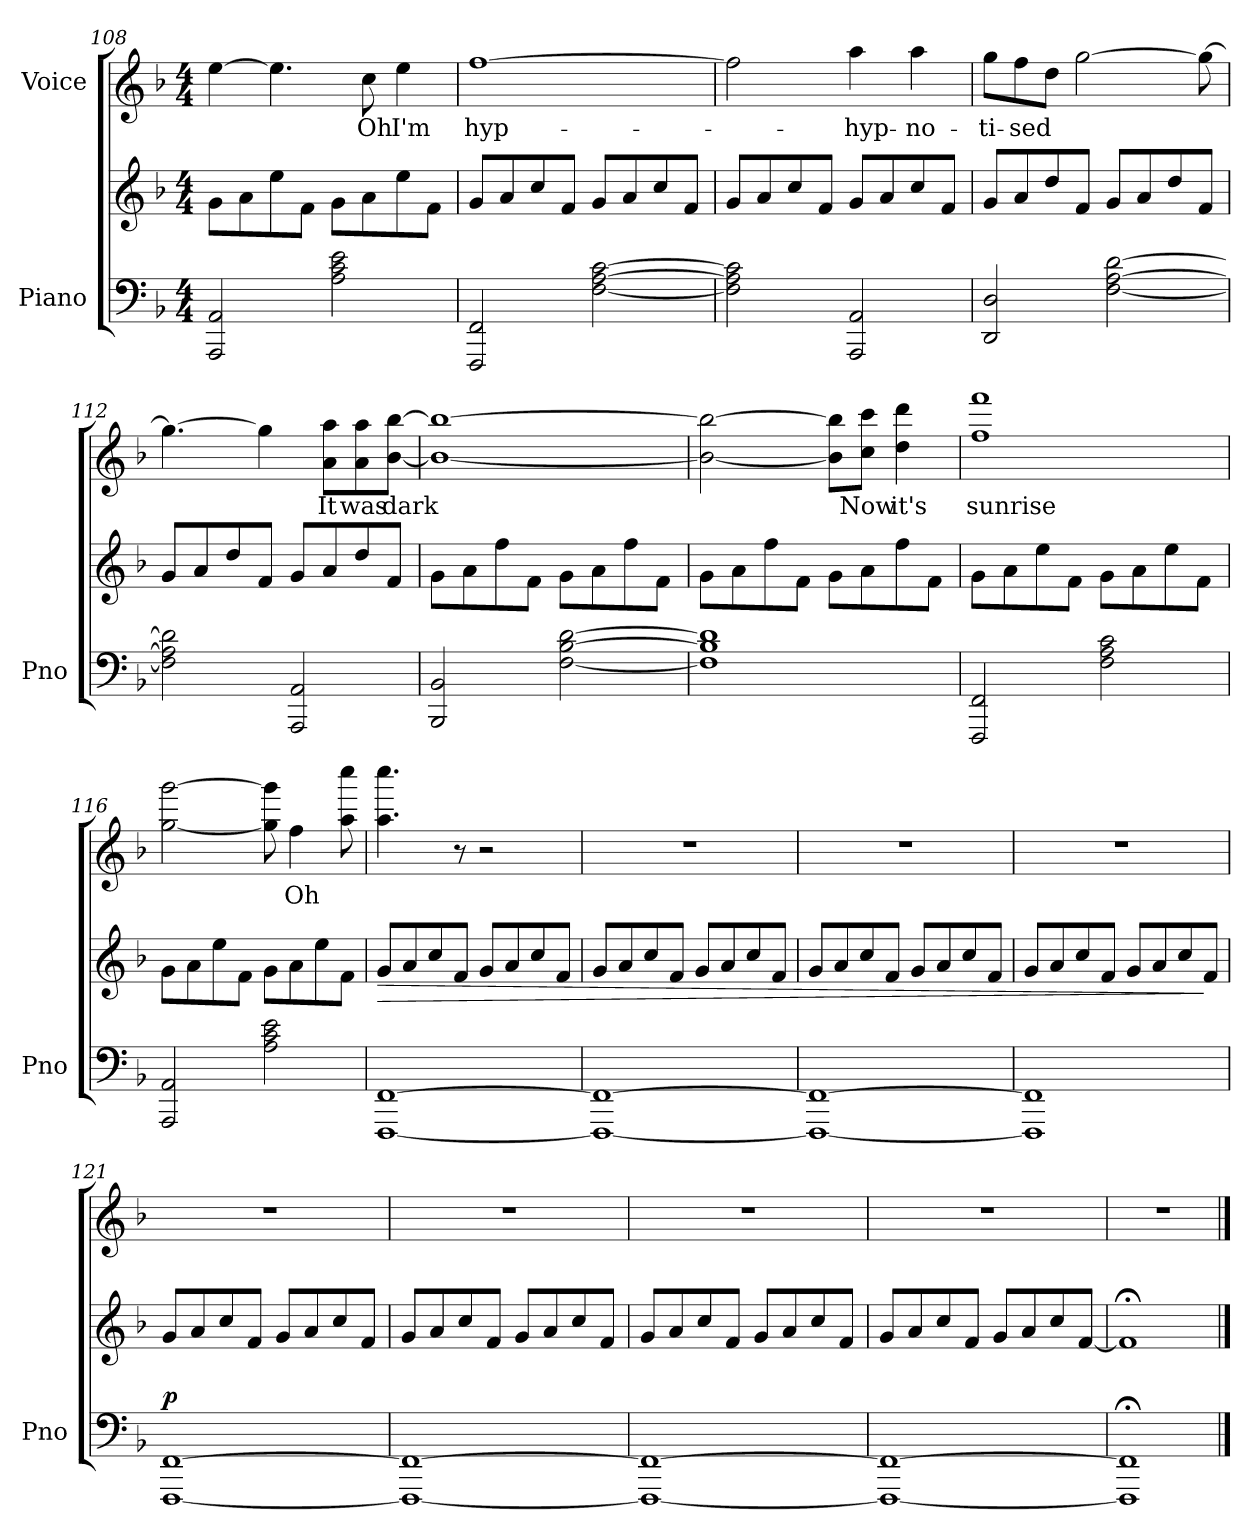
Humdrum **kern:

**kern	**kern	**dynam	**kern	**text
*part2	*part2	*part2	*part1	*part1
*staff3	*staff2	*staff2/3	*staff1	*staff1
*I"Piano	*	*	*I"Voice	*
*I'Pno	*	*	*	*
*clefF4	*clefG2	*	*clefG2	*
*k[b-]	*k[b-]	*	*k[b-]	*
*M4/4	*M4/4	*	*M4/4	*
=108	=108	=108	=108	=108
2AAA/ 2AA/	8g\L	.	[4ee\	.
.	8a\	.	.	.
.	8ee\	.	4.ee\]	.
.	8f\J	.	.	.
2A\ 2c\ 2e\	8g\L	.	.	.
.	8a\	.	8cc\	Oh
.	8ee\	.	4ee\	I'm
.	8f\J	.	.	.
=109	=109	=109	=109	=109
2FFF/ 2FF/	8g/L	.	[1ff	hyp-
.	8a/	.	.	.
.	8cc/	.	.	.
.	8f/J	.	.	.
[2F\ [2A\ [2c\	8g/L	.	.	.
.	8a/	.	.	.
.	8cc/	.	.	.
.	8f/J	.	.	.
=110	=110	=110	=110	=110
2F\] 2A\] 2c\]	8g/L	.	2ff\]	.
.	8a/	.	.	.
.	8cc/	.	.	.
.	8f/J	.	.	.
2AAA/ 2AA/	8g/L	.	4aa\	-hyp-
.	8a/	.	.	.
.	8cc/	.	4aa\	-no-
.	8f/J	.	.	.
!!LO:LB:g=z
=111	=111	=111	=111	=111
2DD/ 2D/	8g/L	.	8gg\L	-ti-
.	8a/	.	8ff\	-sed
.	8dd/	.	8dd\J	.
.	8f/J	.	[2gg\	.
[2F\ [2A\ [2d\	8g/L	.	.	.
.	8a/	.	.	.
.	8dd/	.	.	.
.	8f/J	.	8gg\_	.
=112	=112	=112	=112	=112
2F\] 2A\] 2d\]	8g/L	.	4.gg\_	.
.	8a/	.	.	.
.	8dd/	.	.	.
.	8f/J	.	4gg\]	.
2AAA/ 2AA/	8g/L	.	.	.
.	8a/	.	8a\ 8aa\L	It
.	8dd/	.	8a\ 8aa\	was
.	8f/J	.	[8b-\ [8bb-\J	dark
=113	=113	=113	=113	=113
2BBB-/ 2BB-/	8g\L	.	1b-_ 1bb-_	.
.	8a\	.	.	.
.	8ff\	.	.	.
.	8f\J	.	.	.
[2F\ [2B-\ [2d\	8g\L	.	.	.
.	8a\	.	.	.
.	8ff\	.	.	.
.	8f\J	.	.	.
=114	=114	=114	=114	=114
1F] 1B-] 1d]	8g\L	.	2b-\_ 2bb-\_	.
.	8a\	.	.	.
.	8ff\	.	.	.
.	8f\J	.	.	.
.	8g\L	.	8b-\] 8bb-\]L	.
.	8a\	.	8cc\ 8ccc\J	Now
.	8ff\	.	4dd\ 4ddd\	it's
.	8f\J	.	.	.
!!LO:LB:g=z
=115	=115	=115	=115	=115
2FFF/ 2FF/	8g\L	.	1ff 1fff	sunrise
.	8a\	.	.	.
.	8ee\	.	.	.
.	8f\J	.	.	.
2F\ 2A\ 2c\	8g\L	.	.	.
.	8a\	.	.	.
.	8ee\	.	.	.
.	8f\J	.	.	.
=116	=116	=116	=116	=116
2AAA/ 2AA/	8g\L	.	[2gg\ [2ggg\	.
.	8a\	.	.	.
.	8ee\	.	.	.
.	8f\J	.	.	.
2A\ 2c\ 2e\	8g\L	.	8gg\] 8ggg\]	.
.	8a\	.	4ff\	Oh
.	8ee\	.	.	.
.	8f\J	.	8aa\ 8cccc\	.
=117	=117	=117	=117	=117
!	!	!LO:HP:b	!	!
[1FFF [1FF	8g/L	>	4.aa\ 4.cccc\	.
.	8a/	.	.	.
.	8cc/	.	.	.
.	8f/J	.	8r	.
.	8g/L	.	2r	.
.	8a/	.	.	.
.	8cc/	.	.	.
.	8f/J	.	.	.
=118	=118	=118	=118	=118
1FFF_ 1FF_	8g/L	.	1r	.
.	8a/	.	.	.
.	8cc/	.	.	.
.	8f/J	.	.	.
.	8g/L	.	.	.
.	8a/	.	.	.
.	8cc/	.	.	.
.	8f/J	.	.	.
=119	=119	=119	=119	=119
1FFF_ 1FF_	8g/L	.	1r	.
.	8a/	.	.	.
.	8cc/	.	.	.
.	8f/J	.	.	.
.	8g/L	.	.	.
.	8a/	.	.	.
.	8cc/	.	.	.
.	8f/J	.	.	.
!!LO:PB:g=z
=120	=120	=120	=120	=120
1FFF] 1FF]	8g/L	.	1r	.
.	8a/	.	.	.
.	8cc/	.	.	.
.	8f/J	.	.	.
.	8g/L	.	.	.
.	8a/	.	.	.
.	8cc/	.	.	.
.	8f/J	]	.	.
=121	=121	=121	=121	=121
!	!	!LO:DY:a=2	!	!
[1FFF [1FF	8g/L	p	1r	.
.	8a/	.	.	.
.	8cc/	.	.	.
.	8f/J	.	.	.
.	8g/L	.	.	.
.	8a/	.	.	.
.	8cc/	.	.	.
.	8f/J	.	.	.
=122	=122	=122	=122	=122
1FFF_ 1FF_	8g/L	.	1r	.
.	8a/	.	.	.
.	8cc/	.	.	.
.	8f/J	.	.	.
.	8g/L	.	.	.
.	8a/	.	.	.
.	8cc/	.	.	.
.	8f/J	.	.	.
=123	=123	=123	=123	=123
1FFF_ 1FF_	8g/L	.	1r	.
.	8a/	.	.	.
.	8cc/	.	.	.
.	8f/J	.	.	.
.	8g/L	.	.	.
.	8a/	.	.	.
.	8cc/	.	.	.
.	8f/J	.	.	.
=124	=124	=124	=124	=124
1FFF_ 1FF_	8g/L	.	1r	.
.	8a/	.	.	.
.	8cc/	.	.	.
.	8f/J	.	.	.
.	8g/L	.	.	.
.	8a/	.	.	.
.	8cc/	.	.	.
.	[8f/J	.	.	.
=125	=125	=125	=125	=125
1FFF];< 1FF];<	1f;<]	.	1r	.
==	==	==	==	==
*-	*-	*-	*-	*-
